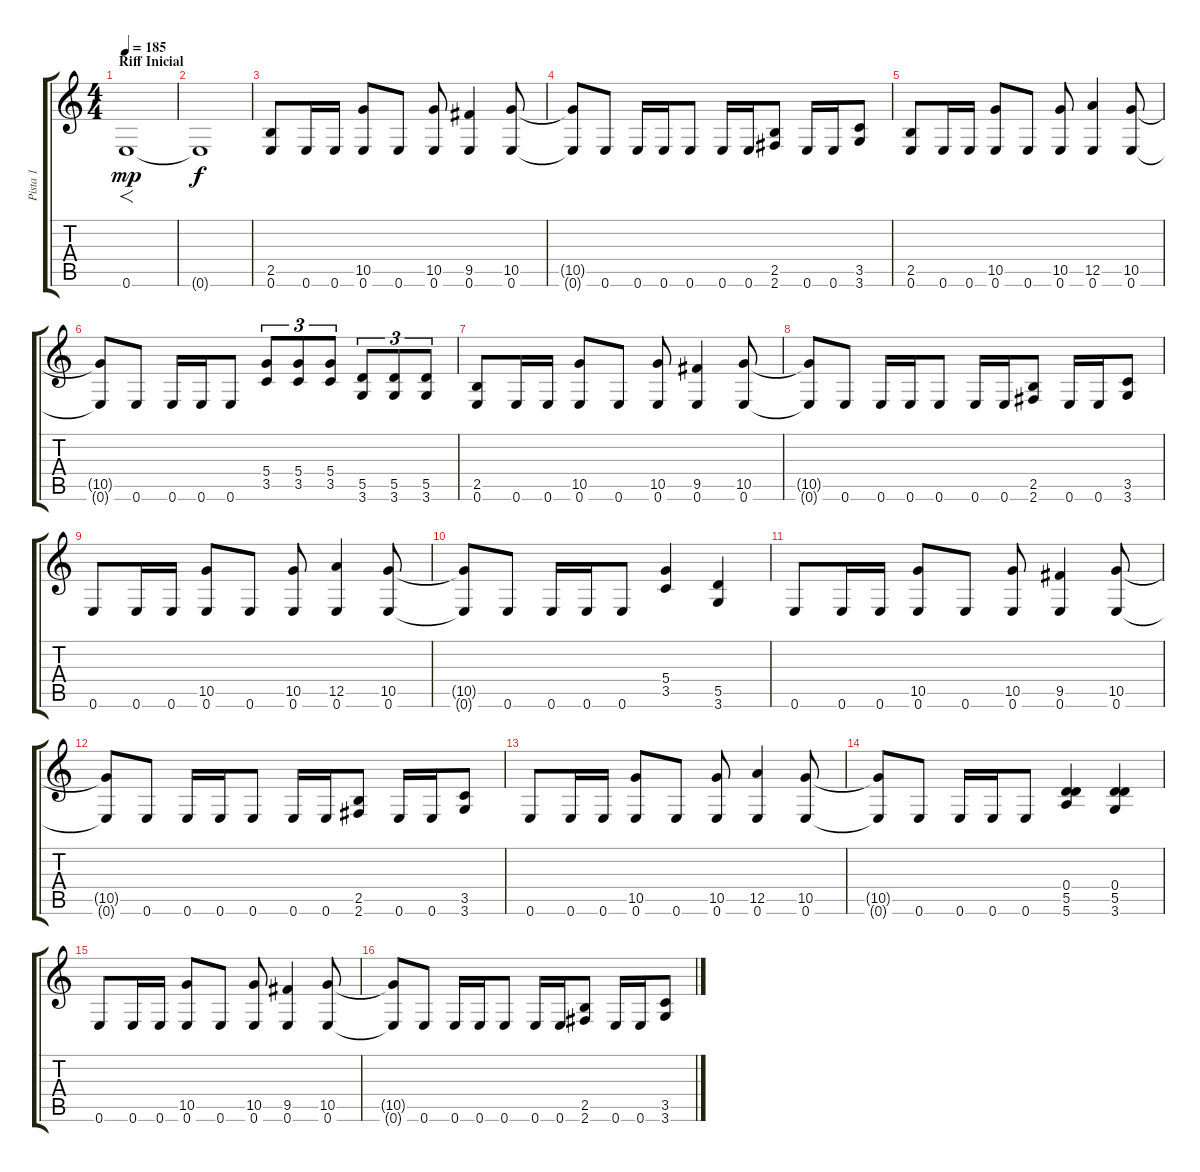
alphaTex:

\track ("Pista 1" "Pista 1") {instrument distortionguitar}
\staff {score tabs}
\tuning (E4 B3 G3 D3 A2 E2) {hide}
\ts (4 4)
\section ("" "Riff Inicial")
\tempo 185
\clef g2
\ks c
0.6.1{f dy mp instrument distortionguitar} |
0.6{t}.1{dy f} |
(2.5 0.6).8 0.6.16 0.6.16 (10.5 0.6).8 0.6.8 (10.5 0.6).8 (9.5 0.6).4 (10.5 0.6).8 |
(10.5{t} 0.6{t}).8 0.6.8 0.6.16 0.6.16 0.6.8 0.6.16 0.6.16 (2.5 2.6).8 0.6.16 0.6.16 (3.5 3.6).8 |
(2.5 0.6).8 0.6.16 0.6.16 (10.5 0.6).8 0.6.8 (10.5 0.6).8 (12.5 0.6).4 (10.5 0.6).8 |
(10.5{t} 0.6{t}).8 0.6.8 0.6.16 0.6.16 0.6.8 (5.4 3.5).8{tu (3 2)} (5.4 3.5).8{tu (3 2)} (5.4 3.5).8{tu (3 2)} (5.5 3.6).8{tu (3 2)} (5.5 3.6).8{tu (3 2)} (5.5 3.6).8{tu (3 2)} |
(2.5 0.6).8 0.6.16 0.6.16 (10.5 0.6).8 0.6.8 (10.5 0.6).8 (9.5 0.6).4 (10.5 0.6).8 |
(10.5{t} 0.6{t}).8 0.6.8 0.6.16 0.6.16 0.6.8 0.6.16 0.6.16 (2.5 2.6).8 0.6.16 0.6.16 (3.5 3.6).8 |
0.6.8 0.6.16 0.6.16 (10.5 0.6).8 0.6.8 (10.5 0.6).8 (12.5 0.6).4 (10.5 0.6).8 |
(10.5{t} 0.6{t}).8 0.6.8 0.6.16 0.6.16 0.6.8 (5.4 3.5).4 (5.5 3.6).4 |
0.6.8 0.6.16 0.6.16 (10.5 0.6).8 0.6.8 (10.5 0.6).8 (9.5 0.6).4 (10.5 0.6).8 |
(10.5{t} 0.6{t}).8 0.6.8 0.6.16 0.6.16 0.6.8 0.6.16 0.6.16 (2.5 2.6).8 0.6.16 0.6.16 (3.5 3.6).8 |
0.6.8 0.6.16 0.6.16 (10.5 0.6).8 0.6.8 (10.5 0.6).8 (12.5 0.6).4 (10.5 0.6).8 |
(10.5{t} 0.6{t}).8 0.6.8 0.6.16 0.6.16 0.6.8 (0.4 5.5 5.6).4 (0.4 5.5 3.6).4 |
0.6.8 0.6.16 0.6.16 (10.5 0.6).8 0.6.8 (10.5 0.6).8 (9.5 0.6).4 (10.5 0.6).8 |
(10.5{t} 0.6{t}).8 0.6.8 0.6.16 0.6.16 0.6.8 0.6.16 0.6.16 (2.5 2.6).8 0.6.16 0.6.16 (3.5 3.6).8
